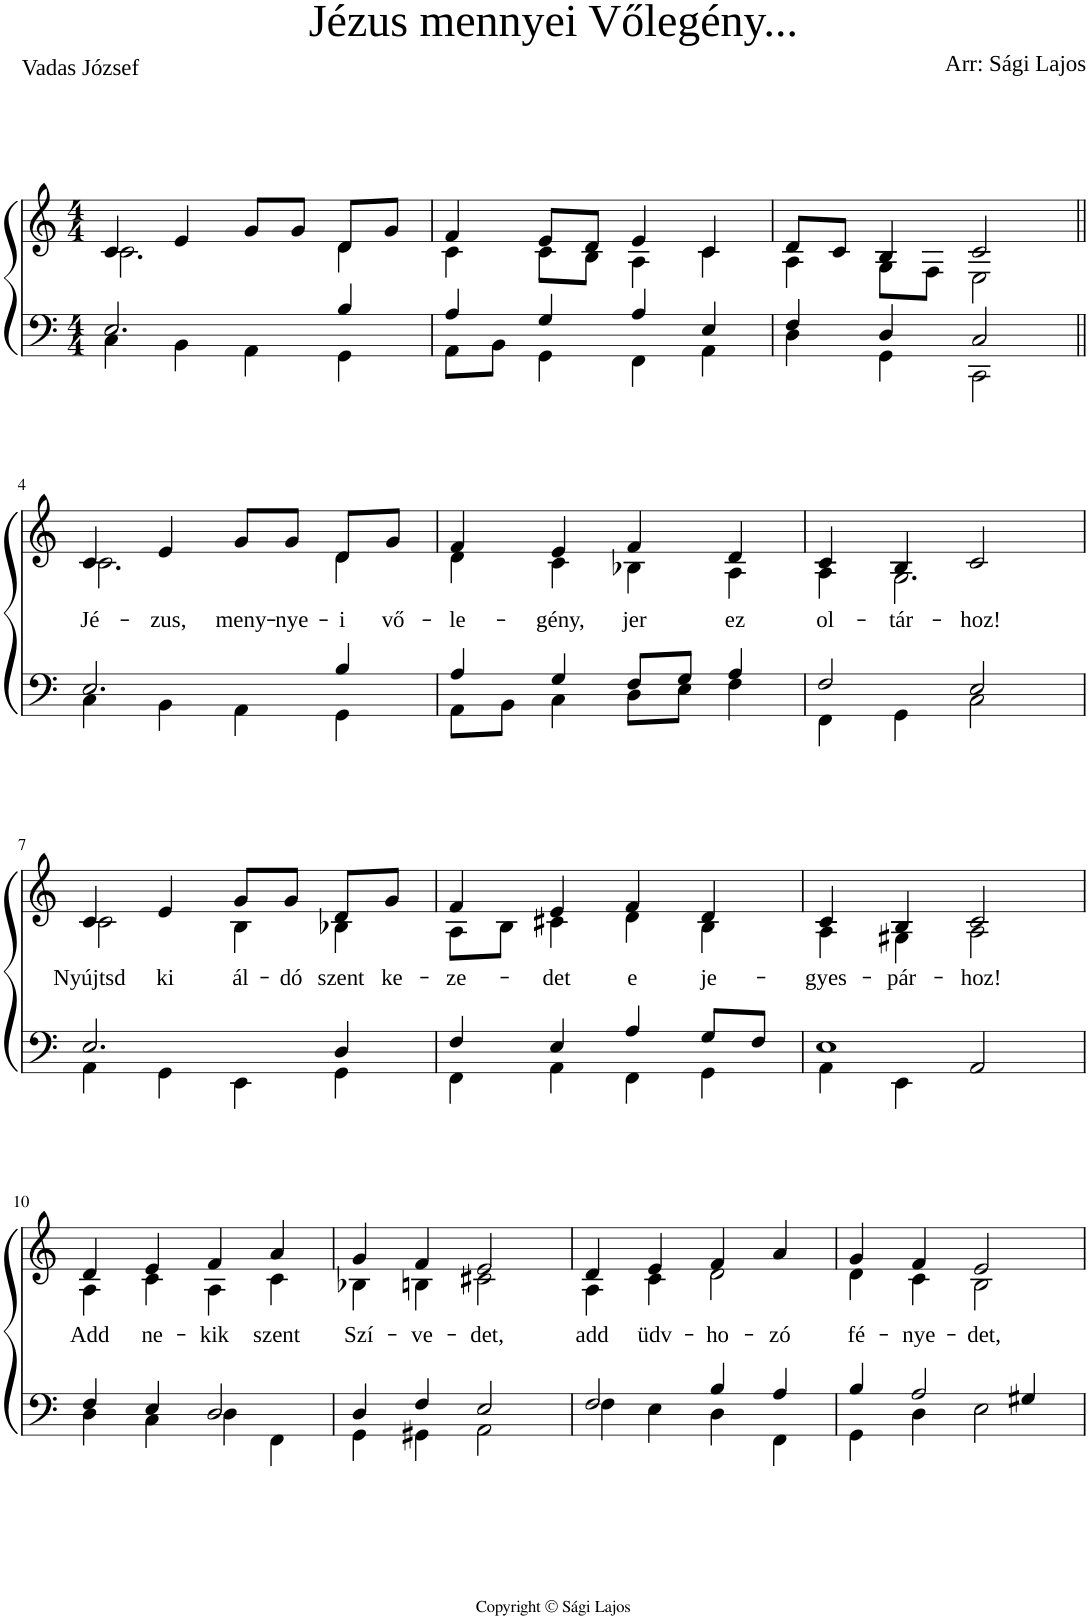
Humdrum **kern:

**kern	**kern	**text
*part1	*part1	*part1
*staff2	*staff1	*staff1
*I"P1	*	*
*clefF4	*clefG2	*
*k[]	*k[]	*
*M4/4	*M4/4	*
=1	=1	=1
*^	*^	*
2.E/	4C\	4c/	2.c\	.
.	4BB\	4e/	.	.
.	4AA\	8g/L	.	.
.	.	8g/J	.	.
4B/	4GG\	8d/L	4d\	.
.	.	8g/J	.	.
=2	=2	=2	=2	=2
4A/	8AA\L	4f/	4c\	.
.	8BB\J	.	.	.
4G/	4GG\	8e/L	8c\L	.
.	.	8d/J	8B\J	.
4A/	4FF\	4e/	4A\	.
4E/	4AA\	4c/	4c\	.
=3	=3	=3	=3	=3
4F/	4D\	8d/L	4A\	.
.	.	8c/J	.	.
4D/	4GG\	4B/	8G\L	.
.	.	.	8F\J	.
2C/	2CC\	2c/	2E\	.
!!LO:LB:g=z	!!
=4||	=4||	=4||	=4||	=4||
!	!	!	!	!LO:LY:b
2.E/	4C\	4c/	2.c\	Jé-
!	!	!	!	!LO:LY:b
.	4BB\	4e/	.	-zus,
!	!	!	!	!LO:LY:b
.	4AA\	8g/L	.	meny-
!	!	!	!	!LO:LY:b
.	.	8g/J	.	-nye-
!	!	!	!	!LO:LY:b
4B/	4GG\	8d/L	4d\	-i
!	!	!	!	!LO:LY:b
.	.	8g/J	.	vő-
=5	=5	=5	=5	=5
!	!	!	!	!LO:LY:b
4A/	8AA\L	4f/	4d\	-le-
.	8BB\J	.	.	.
!	!	!	!	!LO:LY:b
4G/	4C\	4e/	4c\	-gény,
!	!	!	!	!LO:LY:b
8F/L	8D\L	4f/	4B-X\	jer
8G/J	8E\J	.	.	.
!	!	!	!	!LO:LY:b
4A/	4F\	4d/	4A\	ez
=6	=6	=6	=6	=6
!	!	!	!	!LO:LY:b
2F/	4FF\	4c/	4A\	ol-
!	!	!	!	!LO:LY:b
.	4GG\	4B/	2.G\	-tár-
!	!	!	!	!LO:LY:b
2E/	2C\	2c/	.	-hoz!
!!LO:LB:g=z	!!
=7	=7	=7	=7	=7
!	!	!	!	!LO:LY:b
2.E/	4AA\	4c/	2c\	Nyújtsd
!	!	!	!	!LO:LY:b
.	4GG\	4e/	.	ki
!	!	!	!	!LO:LY:b
.	4EE\	8g/L	4B\	ál-
!	!	!	!	!LO:LY:b
.	.	8g/J	.	-dó
!	!	!	!	!LO:LY:b
4D/	4GG\	8d/L	4B-X\	szent
!	!	!	!	!LO:LY:b
.	.	8g/J	.	ke-
=8	=8	=8	=8	=8
!	!	!	!	!LO:LY:b
4F/	4FF\	4f/	8A\L	-ze-
.	.	.	8B\J	.
!	!	!	!	!LO:LY:b
4E/	4AA\	4e/	4c#X\	-det
!	!	!	!	!LO:LY:b
4A/	4FF\	4f/	4d\	e
!	!	!	!	!LO:LY:b
8G/L	4GG\	4d/	4B\	je-
8F/J	.	.	.	.
=9	=9	=9	=9	=9
!	!	!	!	!LO:LY:b
1E	4AA\	4c/	4A\	-gyes-
!	!	!	!	!LO:LY:b
.	4EE\	4B/	4G#X\	-pár-
!	!	!	!	!LO:LY:b
.	2AA/	2c/	2A\	-hoz!
!!LO:LB:g=z	!!
=10	=10	=10	=10	=10
!	!	!	!	!LO:LY:b
4F/	4D\	4d/	4A\	Add
!	!	!	!	!LO:LY:b
4E/	4C\	4e/	4c\	ne-
!	!	!	!	!LO:LY:b
2D/	4D\	4f/	4A\	-kik
!	!	!	!	!LO:LY:b
.	4FF\	4a/	4c\	szent
=11	=11	=11	=11	=11
!	!	!	!	!LO:LY:b
4D/	4GG\	4g/	4B-X\	Szí-
!	!	!	!	!LO:LY:b
4F/	4GG#X\	4f/	4Bn\	-ve-
!	!	!	!	!LO:LY:b
2E/	2AA\	2e/	2c#X\	-det,
=12	=12	=12	=12	=12
!	!	!	!	!LO:LY:b
2F/	4F\	4d/	4A\	add
!	!	!	!	!LO:LY:b
.	4E\	4e/	4c\	üdv-
!	!	!	!	!LO:LY:b
4B/	4D\	4f/	2d\	-ho-
!	!	!	!	!LO:LY:b
4A/	4FF\	4a/	.	-zó
=13	=13	=13	=13	=13
!	!	!	!	!LO:LY:b
4B/	4GG\	4g/	4d\	fé-
!	!	!	!	!LO:LY:b
2A/	4D\	4f/	4c\	-nye-
!	!	!	!	!LO:LY:b
.	2E\	2e/	2B\	-det,
4G#X/	.	.	.	.
*v	*v	*	*	*
*	*v	*v	*
=	=	=
*-	*-	*-
